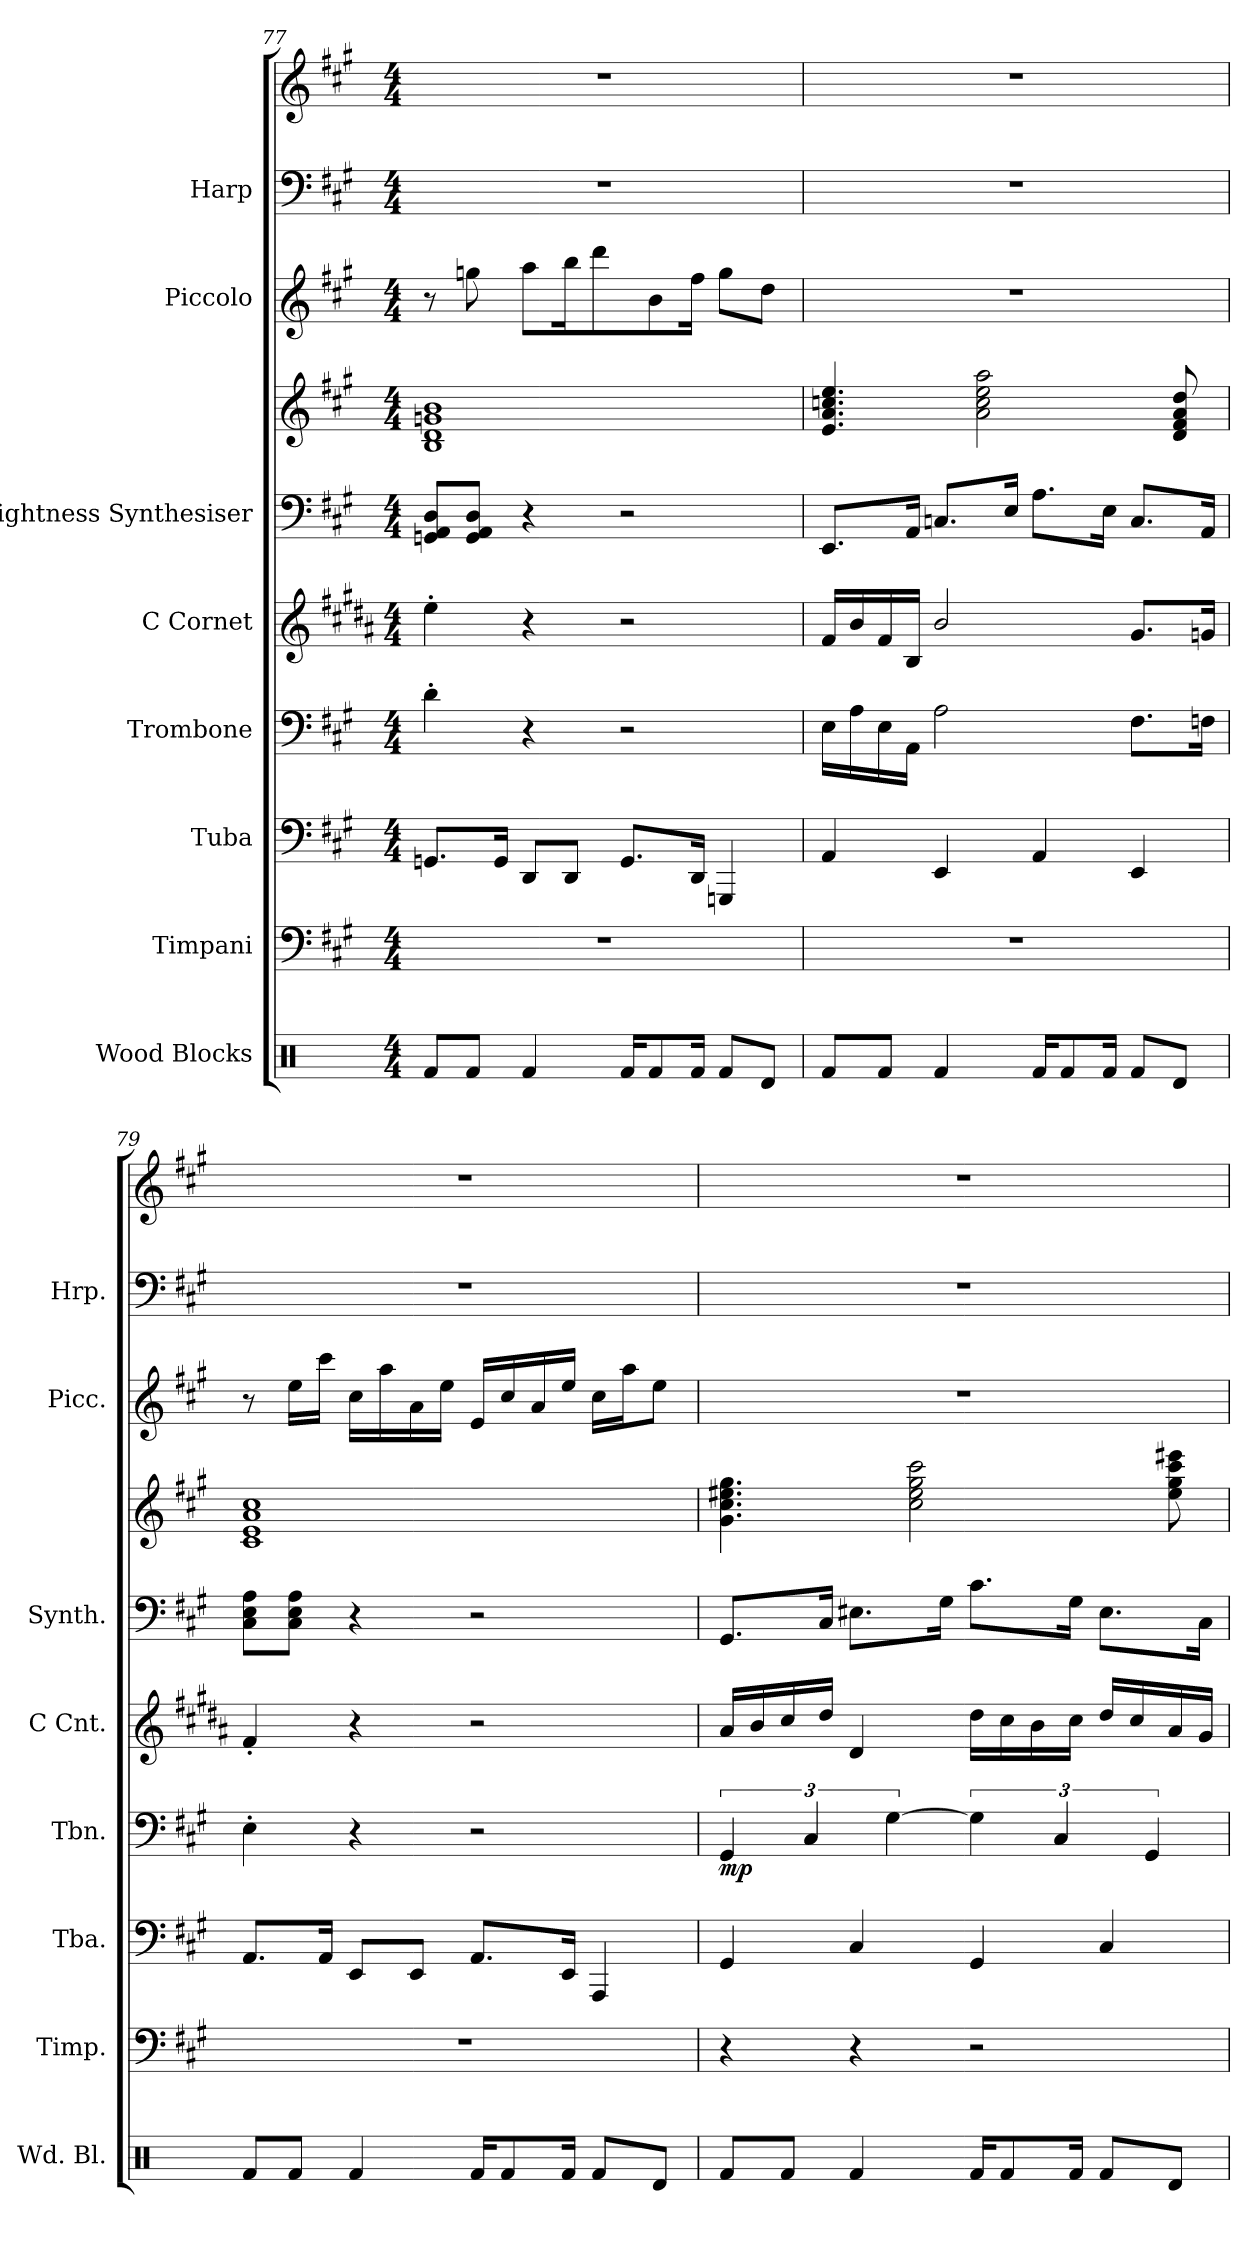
**kern	**kern	**kern	**kern	**dynam	**kern	**kern	**kern	**kern	**kern	**kern
*part8	*part7	*part6	*part5	*part5	*part4	*part3	*part3	*part2	*part1	*part1
*staff10	*staff9	*staff8	*staff7	*staff7	*staff6	*staff5	*staff4	*staff3	*staff2	*staff1
*I"Wood Blocks	*I"Timpani	*I"Tuba	*I"Trombone	*	*I"C Cornet	*I"Brightness Synthesiser	*	*I"Piccolo	*I"Harp	*
*I'Wd. Bl.	*I'Timp.	*I'Tba.	*I'Tbn.	*	*I'C Cnt.	*I'Synth.	*	*I'Picc.	*I'Hrp.	*
*clefX	*clefF4	*clefF4	*clefF4	*	*clefG2	*clefF4	*clefG2	*clefG2	*clefF4	*clefG2
*	*	*	*	*	*ITrd1c2	*	*	*ITrd-7c-12	*	*
*k[]	*k[f#c#g#]	*k[f#c#g#]	*k[f#c#g#]	*	*k[f#c#g#]	*k[f#c#g#]	*k[f#c#g#]	*k[f#c#g#]	*k[f#c#g#]	*k[f#c#g#]
*M4/4	*M4/4	*M4/4	*M4/4	*	*M4/4	*M4/4	*M4/4	*M4/4	*M4/4	*M4/4
=77	=77	=77	=77	=77	=77	=77	=77	=77	=77	=77
8Rf/L	1r	8.GGn/L	4d'\	.	4dd'\	8GGn/ 8AA/ 8D/L	1B 1d 1gn 1b	8r	1r	1r
8Rf/J	.	.	.	.	.	8GG/ 8AA/ 8D/J	.	8gggn\	.	.
.	.	16GG/Jk	.	.	.	.	.	.	.	.
4Rf/	.	8DD/L	4r	.	4r	4r	.	8aaa\L	.	.
.	.	8DD/J	.	.	.	.	.	16bbb\K	.	.
.	.	.	.	.	.	.	.	8dddd\	.	.
16Rf/KL	.	8.GG/L	2r	.	2r	2r	.	.	.	.
8Rf/	.	.	.	.	.	.	.	8bb\	.	.
16Rf/Jk	.	16DD/Jk	.	.	.	.	.	16fff#\Jk	.	.
8Rf/L	.	4GGGn/	.	.	.	.	.	8ggg\L	.	.
8Rd/J	.	.	.	.	.	.	.	8ddd\J	.	.
!!LO:PB:g=z
=78	=78	=78	=78	=78	=78	=78	=78	=78	=78	=78
8Rf/L	1r	4AA/	16E\LL	.	16e/LL	8.EE/L	4.e/ 4.a/ 4.ccn/ 4.ee/	1r	1r	1r
.	.	.	16A\	.	16a/	.	.	.	.	.
8Rf/J	.	.	16E\	.	16e/	.	.	.	.	.
.	.	.	16AA\JJ	.	16A/JJ	16AA/Jk	.	.	.	.
4Rf/	.	4EE/	2A\	.	2a/	8.Cn/L	.	.	.	.
.	.	.	.	.	.	.	2a\ 2cc\ 2ee\ 2aa\	.	.	.
.	.	.	.	.	.	16E/Jk	.	.	.	.
16Rf/KL	.	4AA/	.	.	.	8.A\L	.	.	.	.
8Rf/	.	.	.	.	.	.	.	.	.	.
16Rf/Jk	.	.	.	.	.	16E\Jk	.	.	.	.
8Rf/L	.	4EE/	8.F#\L	.	8.f#/L	8.C/L	.	.	.	.
8Rd/J	.	.	.	.	.	.	8d/ 8f#/ 8a/ 8dd/	.	.	.
.	.	.	16Fn\Jk	.	16fn/Jk	16AA/Jk	.	.	.	.
=79	=79	=79	=79	=79	=79	=79	=79	=79	=79	=79
8Rf/L	1r	8.AA/L	4E'\	.	4e'/	8C#\ 8E\ 8A\L	1c# 1e 1a 1cc#	8r	1r	1r
8Rf/J	.	.	.	.	.	8C#\ 8E\ 8A\J	.	16eee\LL	.	.
.	.	16AA/Jk	.	.	.	.	.	16cccc#\JJ	.	.
4Rf/	.	8EE/L	4r	.	4r	4r	.	16ccc#\LL	.	.
.	.	.	.	.	.	.	.	16aaa\	.	.
.	.	8EE/J	.	.	.	.	.	16aa\	.	.
.	.	.	.	.	.	.	.	16eee\JJ	.	.
16Rf/KL	.	8.AA/L	2r	.	2r	2r	.	16ee/LL	.	.
8Rf/	.	.	.	.	.	.	.	16ccc#/	.	.
.	.	.	.	.	.	.	.	16aa/	.	.
16Rf/Jk	.	16EE/Jk	.	.	.	.	.	16eee/JJ	.	.
8Rf/L	.	4AAA/	.	.	.	.	.	16ccc#\LL	.	.
.	.	.	.	.	.	.	.	16aaa\J	.	.
8Rd/J	.	.	.	.	.	.	.	8eee\J	.	.
!!LO:PB:g=z
=80	=80	=80	=80	=80	=80	=80	=80	=80	=80	=80
!	!	!	!	!LO:DY:b	!	!	!	!	!	!
8Rf/L	4r	4GG#/	6GG#/	mp	16g#/LL	8.GG#/L	4.g#\ 4.cc#\ 4.ee#X\ 4.gg#\	1r	1r	1r
.	.	.	.	.	16a/	.	.	.	.	.
8Rf/J	.	.	.	.	16b/	.	.	.	.	.
.	.	.	6C#/	.	.	.	.	.	.	.
.	.	.	.	.	16cc#/JJ	16C#/Jk	.	.	.	.
4Rf/	4r	4C#/	.	.	4c#/	8.E#X\L	.	.	.	.
.	.	.	[6G#\	.	.	.	.	.	.	.
.	.	.	.	.	.	.	2cc#\ 2ee#\ 2gg#\ 2ccc#\	.	.	.
.	.	.	.	.	.	16G#\Jk	.	.	.	.
16Rf/KL	2r	4GG#/	6G#\]	.	16cc#\LL	8.c#\L	.	.	.	.
8Rf/	.	.	.	.	16b\	.	.	.	.	.
.	.	.	.	.	16a\	.	.	.	.	.
.	.	.	6C#/	.	.	.	.	.	.	.
16Rf/Jk	.	.	.	.	16b\JJ	16G#\Jk	.	.	.	.
8Rf/L	.	4C#/	.	.	16cc#/LL	8.E#\L	.	.	.	.
.	.	.	.	.	16b/	.	.	.	.	.
.	.	.	6GG#/	.	.	.	.	.	.	.
8Rd/J	.	.	.	.	16g#/	.	8ee#\ 8gg#\ 8ccc#\ 8eee#X\	.	.	.
.	.	.	.	.	16f#/JJ	16C#\Jk	.	.	.	.
=	=	=	=	=	=	=	=	=	=	=
*-	*-	*-	*-	*-	*-	*-	*-	*-	*-	*-
